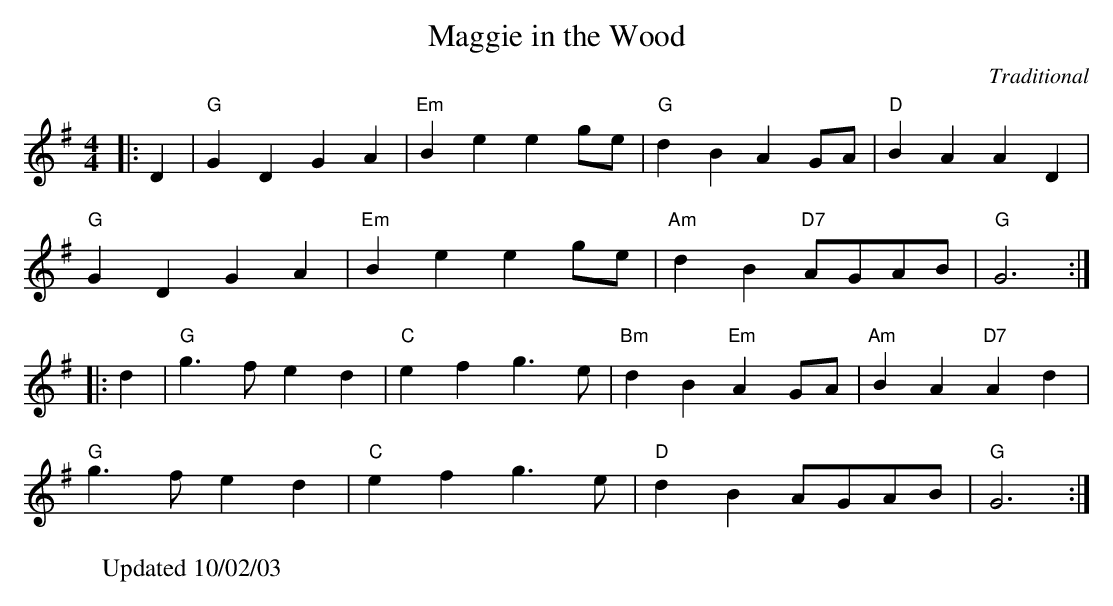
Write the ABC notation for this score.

X:1
T:Maggie in the Wood
M:4/4
L:1/4
C:Traditional
K:G
|: D | "G"GDGA | "Em"Beeg/2e/2 | "G"dBAG/2A/2 | "D"BAAD |
"G"GDGA | "Em"Beeg/2e/2 | "Am"dB"D7"A/2G/2A/2B/2 | "G"G3:|
|: d | "G"g>fed | "C"efg>e | "Bm"dB"Em"AG/2A/2 | "Am"BA"D7"Ad |
"G"g>fed | "C"efg>e | "D"dBA/2G/2A/2B/2 | "G"G3 :|
W: Updated 10/02/03
